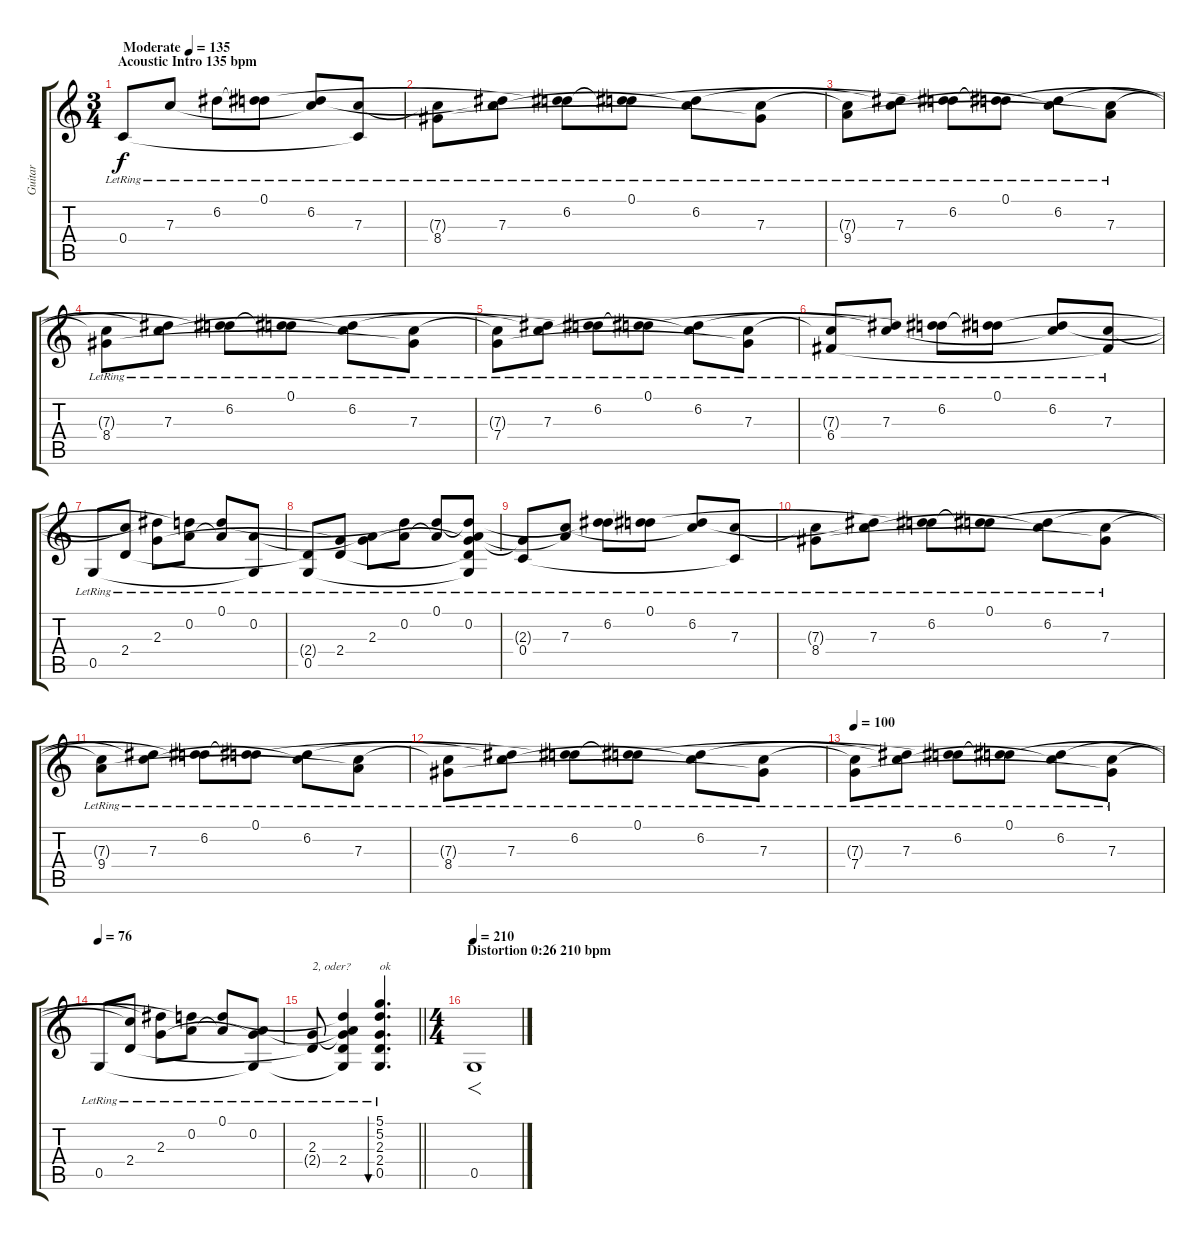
\track ("Guitar" "Guitar") {instrument distortionguitar}
\staff {score tabs}
\tuning (D4 A3 F3 C3 G2 D2) {hide}
\ts (3 4)
\section ("" "Acoustic Intro 135 bpm")
\tempo (135 "Moderate")
\clef g2
\ks c
0.4{lr}.8{dy f instrument acousticguitarsteel} 7.3{lr}.8 6.2{lr}.8 (0.1{lr} 6.2{t}).8 (6.2{lr} 7.3{t}).8 (7.3{lr} 0.4{t}).8 |
(7.3{t} 8.4{lr}).8 (6.2{t} 7.3{lr}).8 (0.1{t} 6.2{lr}).8 (0.1{lr} 6.2{t}).8 (6.2{lr} 7.3{t}).8 (7.3{lr} 8.4{t}).8 |
(7.3{t} 9.4{lr}).8 (6.2{t} 7.3{lr}).8 (0.1{t} 6.2{lr}).8 (0.1{lr} 6.2{t}).8 (6.2{lr} 7.3{t}).8 (7.3{lr} 9.4{t}).8 |
(7.3{t} 8.4{lr}).8 (6.2{t} 7.3{lr}).8 (0.1{t} 6.2{lr}).8 (0.1{lr} 6.2{t}).8 (6.2{lr} 7.3{t}).8 (7.3{lr} 8.4{t}).8 |
(7.3{t} 7.4{lr}).8 (6.2{t} 7.3{lr}).8 (0.1{t} 6.2{lr}).8 (0.1{lr} 6.2{t}).8 (6.2{lr} 7.3{t}).8 (7.3{lr} 7.4{t}).8 |
(7.3{t} 6.4{lr}).8 (6.2{t} 7.3{lr}).8 (0.1{t} 6.2{lr}).8 (0.1{lr} 6.2{t}).8 (6.2{lr} 7.3{t}).8 (7.3{lr} 6.4{t}).8 |
0.5{lr}.8 (7.3{t} 2.4{lr}).8 (6.2{t} 2.3{lr}).8 (0.1{t} 0.2{lr}).8 (0.1{lr} 0.2{t}).8 (0.2{lr} 0.5{t}).8 |
(2.4{t} 0.5{lr}).8 (2.3{t} 2.4{lr}).8 (0.2{t} 2.3{lr}).8 (0.1{t} 0.2{lr}).8 (0.1{lr} 0.2{t}).8 (0.1{t} 0.2{lr} 2.3{t} 2.4{t} 0.5{t}).8 |
(2.3{t} 0.4{lr}).8 (0.2{t} 7.3{lr}).8 (0.1{t} 6.2{lr}).8 (0.1{lr} 6.2{t}).8 (6.2{lr} 7.3{t}).8 (7.3{lr} 0.4{t}).8 |
(7.3{t} 8.4{lr}).8 (6.2{t} 7.3{lr}).8 (0.1{t} 6.2{lr}).8 (0.1{lr} 6.2{t}).8 (6.2{lr} 7.3{t}).8 (7.3{lr} 8.4{t}).8 |
(7.3{t} 9.4{lr}).8 (6.2{t} 7.3{lr}).8 (0.1{t} 6.2{lr}).8 (0.1{lr} 6.2{t}).8 (6.2{lr} 7.3{t}).8 (7.3{lr} 9.4{t}).8 |
(7.3{t} 8.4{lr}).8 (6.2{t} 7.3{lr}).8 (0.1{t} 6.2{lr}).8 (0.1{lr} 6.2{t}).8 (6.2{lr} 7.3{t}).8 (7.3{lr} 8.4{t}).8 |
\tempo 100
(7.3{t} 7.4{lr}).8 (6.2{t} 7.3{lr}).8 (0.1{t} 6.2{lr}).8 (0.1{lr} 6.2{t}).8 (6.2{lr} 7.3{t}).8 (7.3{lr} 7.4{t}).8 |
\tempo 76
0.5{lr}.8 (7.3{t} 2.4{lr}).8 (6.2{t} 2.3{lr}).8 (0.1{t} 0.2{lr}).8 (0.1{lr} 0.2{t}).8 (0.2{lr} 2.3{t} 0.5{t}).8 |
\barLineRight lightlight
(2.3{lr} 2.4{t}).8{txt "2, oder?"} (0.1{t} 0.2{t} 2.3{t} 2.4{lr} 0.5{t}).4 (5.1{lr} 5.2{lr} 2.3{lr} 2.4{lr} 0.5{lr}).4{d bu 240 txt "ok"} |
\ts (4 4)
\section ("" "Distortion 0:26 210 bpm")
\tempo 210
0.5.1{f instrument distortionguitar}
